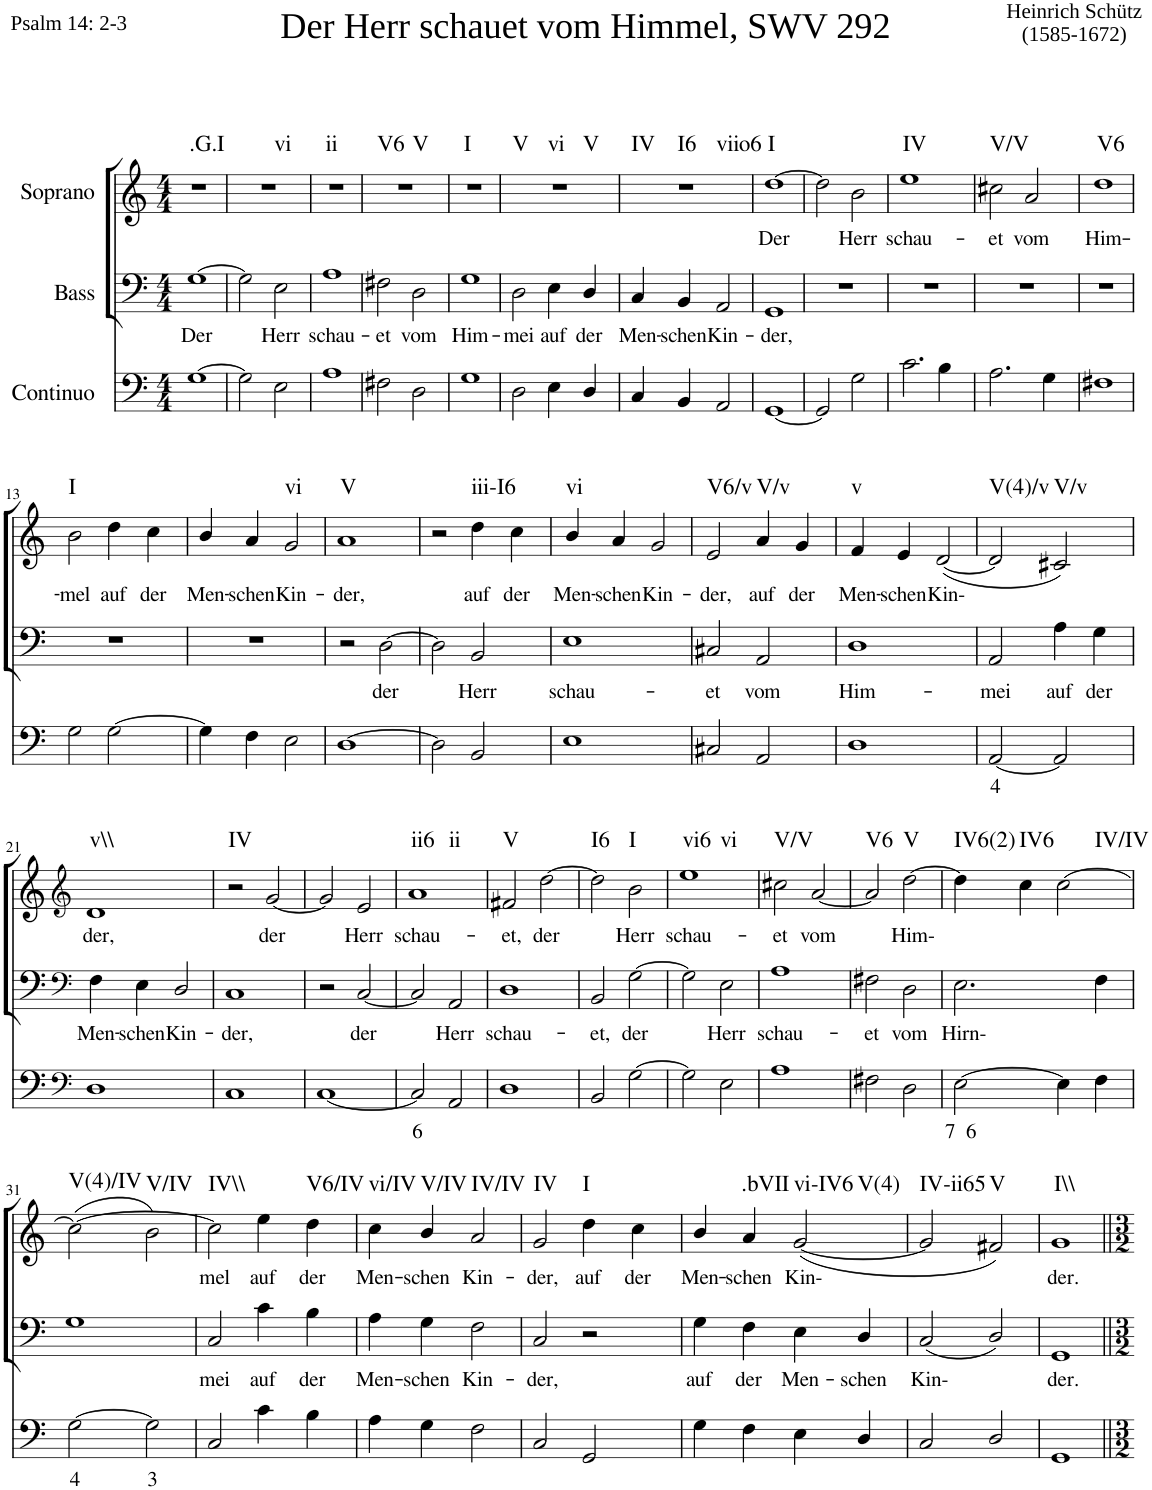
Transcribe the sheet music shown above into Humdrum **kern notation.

**kern	**text	**kern	**text	**kern	**text	**harte
*part3	*part3	*part2	*part2	*part1	*part1	*part1
*staff3	*staff3	*staff2	*staff2	*staff1	*staff1	*
*I"Continuo	*	*I"Bass	*	*I"Soprano	*	*
*clefF4	*	*clefF4	*	*clefG2	*	*
*k[]	*	*k[]	*	*k[]	*	*
*M4/4	*	*M4/4	*	*M4/4	*	*
=1	=1	=1	=1	=1	=1	=1
!	!	!	!	!LO:TX:a:t=Der Herr schauet vom Himmel, SWV 292	!	!
!	!	!	!	!LO:TX:a:t=Heinrich Schütz	!	!
!	!	!	!	!LO:TX:a:t=(1585-1672)	!	!
!	!	!	!	!LO:TX:a:t=Psalm 14&colon; 2-3	!	!
!	!	!	!LO:LY:b	!	!	!LO:H:kt=.G.I
[1G	.	[1G	Der	1r	.	N
=2	=2	=2	=2	=2	=2	=2
!	!	!	!	!	!	!LO:H:kt=vi
2G\]	.	2G\]	.	1r	.	N
!	!	!	!LO:LY:b	!	!	!
2E\	.	2E\	Herr	.	.	.
=3	=3	=3	=3	=3	=3	=3
!	!	!	!LO:LY:b	!	!	!LO:H:kt=ii
1A	.	1A	schau-	1r	.	N
=4	=4	=4	=4	=4	=4	=4
!	!	!	!LO:LY:b	!	!	!LO:H:n=1:kt=V6
!	!	!	!	!	!	!LO:H:n=2:kt=V
2F#X\	.	2F#X\	et	1r	.	N N
!	!	!	!LO:LY:b	!	!	!
2D\	.	2D\	vom	.	.	.
=5	=5	=5	=5	=5	=5	=5
!	!	!	!LO:LY:b	!	!	!LO:H:kt=I
1G	.	1G	Him-	1r	.	N
=6	=6	=6	=6	=6	=6	=6
!	!	!	!LO:LY:b	!	!	!LO:H:n=1:kt=V
!	!	!	!	!	!	!LO:H:n=2:kt=vi
!	!	!	!	!	!	!LO:H:n=3:kt=V
2D\	.	2D\	mei	1r	.	N N N
!	!	!	!LO:LY:b	!	!	!
4E\	.	4E\	auf	.	.	.
!	!	!	!LO:LY:b	!	!	!
4D/	.	4D/	der	.	.	.
=7	=7	=7	=7	=7	=7	=7
!	!	!	!LO:LY:b	!	!	!LO:H:n=1:kt=IV
!	!	!	!	!	!	!LO:H:n=2:kt=I6
!	!	!	!	!	!	!LO:H:n=3:kt=viio6
4C/	.	4C/	Men-	1r	.	N N N
!	!	!	!LO:LY:b	!	!	!
4BB/	.	4BB/	schen	.	.	.
!	!	!	!LO:LY:b	!	!	!
2AA/	.	2AA/	Kin-	.	.	.
=8	=8	=8	=8	=8	=8	=8
!	!	!	!LO:LY:b	!	!LO:LY:b	!LO:H:kt=I
[1GG	.	1GG	der,	[1dd	Der	N
=9	=9	=9	=9	=9	=9	=9
2GG/]	.	1r	.	2dd\]	.	.
!	!	!	!	!	!LO:LY:b	!
2G\	.	.	.	2b\	Herr	.
=10	=10	=10	=10	=10	=10	=10
!	!	!	!	!	!LO:LY:b	!LO:H:kt=IV
2.c\	.	1r	.	1ee	schau-	N
4B\	.	.	.	.	.	.
=11	=11	=11	=11	=11	=11	=11
!	!	!	!	!	!LO:LY:b	!LO:H:kt=V/V
2.A\	.	1r	.	2cc#X\	et	N
!	!	!	!	!	!LO:LY:b	!
.	.	.	.	2a/	vom	.
4G\	.	.	.	.	.	.
=12	=12	=12	=12	=12	=12	=12
!	!	!	!	!	!LO:LY:b	!LO:H:kt=V6
1F#X	.	1r	.	1dd	Him-	N
!!LO:LB:g=z
=13	=13	=13	=13	=13	=13	=13
!	!	!	!	!	!LO:LY:b	!LO:H:kt=I
2G\	.	1r	.	2b\	mel	N
!	!	!	!	!	!LO:LY:b	!
[2G\	.	.	.	4dd\	auf	.
!	!	!	!	!	!LO:LY:b	!
.	.	.	.	4cc\	der	.
=14	=14	=14	=14	=14	=14	=14
!	!	!	!	!	!LO:LY:b	!
4G\]	.	1r	.	4b/	Men-	.
!	!	!	!	!	!LO:LY:b	!
4F\	.	.	.	4a/	schen	.
!	!	!	!	!	!LO:LY:b	!LO:H:kt=vi
2E\	.	.	.	2g/	Kin-	N
=15	=15	=15	=15	=15	=15	=15
!	!	!	!	!	!LO:LY:b	!LO:H:kt=V
[1D	.	2r	.	1a	der,	N
!	!	!	!LO:LY:b	!	!	!
.	.	[2D\	der	.	.	.
=16	=16	=16	=16	=16	=16	=16
2D\]	.	2D\]	.	2r	.	.
!	!	!	!LO:LY:b	!	!LO:LY:b	!LO:H:kt=iii-I6
2BB/	.	2BB/	Herr	4dd\	auf	N
!	!	!	!	!	!LO:LY:b	!
.	.	.	.	4cc\	der	.
=17	=17	=17	=17	=17	=17	=17
!	!	!	!LO:LY:b	!	!LO:LY:b	!LO:H:kt=vi
1E	.	1E	schau-	4b/	Men-	N
!	!	!	!	!	!LO:LY:b	!
.	.	.	.	4a/	schen	.
!	!	!	!	!	!LO:LY:b	!
.	.	.	.	2g/	Kin-	.
=18	=18	=18	=18	=18	=18	=18
!	!	!	!LO:LY:b	!	!LO:LY:b	!LO:H:kt=V6/v
2C#X/	.	2C#X/	et	2e/	der,	N
!	!	!	!LO:LY:b	!	!LO:LY:b	!LO:H:kt=V/v
2AA/	.	2AA/	vom	4a/	auf	N
!	!	!	!	!	!LO:LY:b	!
.	.	.	.	4g/	der	.
=19	=19	=19	=19	=19	=19	=19
!	!	!	!LO:LY:b	!	!LO:LY:b	!LO:H:kt=v
1D	.	1D	Him-	4f/	Men-	N
!	!	!	!	!	!LO:LY:b	!
.	.	.	.	4e/	schen	.
!	!	!	!	!	!LO:LY:b	!
.	.	.	.	([2d/	Kin-	.
=20	=20	=20	=20	=20	=20	=20
!	!LO:LY:b	!	!LO:LY:b	!	!	!LO:H:kt=V(4)/v
[2AA/	4	2AA/	mei	2d/]	.	N
!	!	!	!LO:LY:b	!	!	!LO:H:kt=V/v
2AA/]	.	4A\	auf	2c#X/)	.	N
!	!	!	!LO:LY:b	!	!	!
.	.	4G\	der	.	.	.
!!LO:LB:g=z
=21	=21	=21	=21	=21	=21	=21
*clefF4	*	*clefF4	*	*clefG2	*	*
!	!	!	!LO:LY:b	!	!LO:LY:b	!LO:H:kt=v\\
1D	.	4F\	Men-	1d	der,	N
!	!	!	!LO:LY:b	!	!	!
.	.	4E\	schen	.	.	.
!	!	!	!LO:LY:b	!	!	!
.	.	2D/	Kin-	.	.	.
=22	=22	=22	=22	=22	=22	=22
!	!	!	!LO:LY:b	!	!	!LO:H:kt=IV
1C	.	1C	der,	2r	.	N
!	!	!	!	!	!LO:LY:b	!
.	.	.	.	[2g/	der	.
=23	=23	=23	=23	=23	=23	=23
[1C	.	2r	.	2g/]	.	.
!	!	!	!LO:LY:b	!	!LO:LY:b	!
.	.	[2C/	der	2e/	Herr	.
=24	=24	=24	=24	=24	=24	=24
!	!LO:LY:b	!	!	!	!LO:LY:b	!LO:H:n=1:kt=ii6
!	!	!	!	!	!	!LO:H:n=2:kt=ii
2C/]	6	2C/]	.	1a	schau-	N N
!	!	!	!LO:LY:b	!	!	!
2AA/	.	2AA/	Herr	.	.	.
=25	=25	=25	=25	=25	=25	=25
!	!	!	!LO:LY:b	!	!LO:LY:b	!LO:H:kt=V
1D	.	1D	schau-	2f#X/	et,	N
!	!	!	!	!	!LO:LY:b	!
.	.	.	.	[2dd\	der	.
=26	=26	=26	=26	=26	=26	=26
!	!	!	!LO:LY:b	!	!	!LO:H:kt=I6
2BB/	.	2BB/	et,	2dd\]	.	N
!	!	!	!LO:LY:b	!	!LO:LY:b	!LO:H:kt=I
[2G\	.	[2G\	der	2b\	Herr	N
=27	=27	=27	=27	=27	=27	=27
!	!	!	!	!	!LO:LY:b	!LO:H:n=1:kt=vi6
!	!	!	!	!	!	!LO:H:n=2:kt=vi
2G\]	.	2G\]	.	1ee	schau-	N N
!	!	!	!LO:LY:b	!	!	!
2E\	.	2E\	Herr	.	.	.
=28	=28	=28	=28	=28	=28	=28
!	!	!	!LO:LY:b	!	!LO:LY:b	!LO:H:kt=V/V
1A	.	1A	schau-	2cc#X\	et	N
!	!	!	!	!	!LO:LY:b	!
.	.	.	.	[2a/	vom	.
=29	=29	=29	=29	=29	=29	=29
!	!	!	!LO:LY:b	!	!	!LO:H:kt=V6
2F#X\	.	2F#X\	et	2a/]	.	N
!	!	!	!LO:LY:b	!	!LO:LY:b	!LO:H:kt=V
2D\	.	2D\	vom	[2dd\	Him-	N
=30	=30	=30	=30	=30	=30	=30
!	!LO:LY:b	!	!LO:LY:b	!	!	!LO:H:kt=IV6(2)
[2E\	7 6	2.E\	Hirn-	4dd\]	.	N
!	!	!	!	!	!	!LO:H:kt=IV6
.	.	.	.	4cc\	.	N
!	!	!	!	!	!	!LO:H:kt=IV/IV
4E\]	.	.	.	[2cc\	.	N
4F\	.	4F\	.	.	.	.
!!LO:LB:g=z
=31	=31	=31	=31	=31	=31	=31
!	!LO:LY:b	!	!	!	!	!LO:H:kt=V(4)/IV
[2G\	4	1G	.	(2cc\_	.	N
!	!LO:LY:b	!	!	!	!	!LO:H:kt=V/IV
2G\]	3	.	.	2b\)	.	N
=32	=32	=32	=32	=32	=32	=32
!	!	!	!LO:LY:b	!	!LO:LY:b	!LO:H:kt=IV\\
2C/	.	2C/	mei	2cc\]	mel	N
!	!	!	!LO:LY:b	!	!LO:LY:b	!
4c\	.	4c\	auf	4ee\	auf	.
!	!	!	!LO:LY:b	!	!LO:LY:b	!LO:H:kt=V6/IV
4B\	.	4B\	der	4dd\	der	N
=33	=33	=33	=33	=33	=33	=33
!	!	!	!LO:LY:b	!	!LO:LY:b	!LO:H:kt=vi/IV
4A\	.	4A\	Men-	4cc\	Men-	N
!	!	!	!LO:LY:b	!	!LO:LY:b	!LO:H:kt=V/IV
4G\	.	4G\	schen	4b/	schen	N
!	!	!	!LO:LY:b	!	!LO:LY:b	!LO:H:kt=IV/IV
2F\	.	2F\	Kin-	2a/	Kin-	N
=34	=34	=34	=34	=34	=34	=34
!	!	!	!LO:LY:b	!	!LO:LY:b	!LO:H:kt=IV
2C/	.	2C/	der,	2g/	der,	N
!	!	!	!	!	!LO:LY:b	!LO:H:kt=I
2GG/	.	2r	.	4dd\	auf	N
!	!	!	!	!	!LO:LY:b	!
.	.	.	.	4cc\	der	.
=35	=35	=35	=35	=35	=35	=35
!	!	!	!LO:LY:b	!	!LO:LY:b	!
4G\	.	4G\	auf	4b/	Men-	.
!	!	!	!LO:LY:b	!	!LO:LY:b	!LO:H:kt=.bVII
4F\	.	4F\	der	4a/	schen	N
!	!	!	!LO:LY:b	!	!LO:LY:b	!LO:H:n=1:kt=vi-IV6
!	!	!	!	!	!	!LO:H:n=2:kt=V(4)
4E\	.	4E\	Men-	([2g/	Kin-	N N
!	!	!	!LO:LY:b	!	!	!
4D/	.	4D/	schen	.	.	.
=36	=36	=36	=36	=36	=36	=36
!	!	!	!LO:LY:b	!	!	!LO:H:kt=IV-ii65
2C/	.	(2C/	Kin-	2g/]	.	N
!	!	!	!	!	!	!LO:H:kt=V
2D/	.	2D/)	.	2f#X/)	.	N
=37	=37	=37	=37	=37	=37	=37
!	!	!	!LO:LY:b	!	!LO:LY:b	!LO:H:kt=I\\
1GG	.	1GG	der.	1g	der.	N
=||	=||	=||	=||	=||	=||	=||
*-	*-	*-	*-	*-	*-	*-
